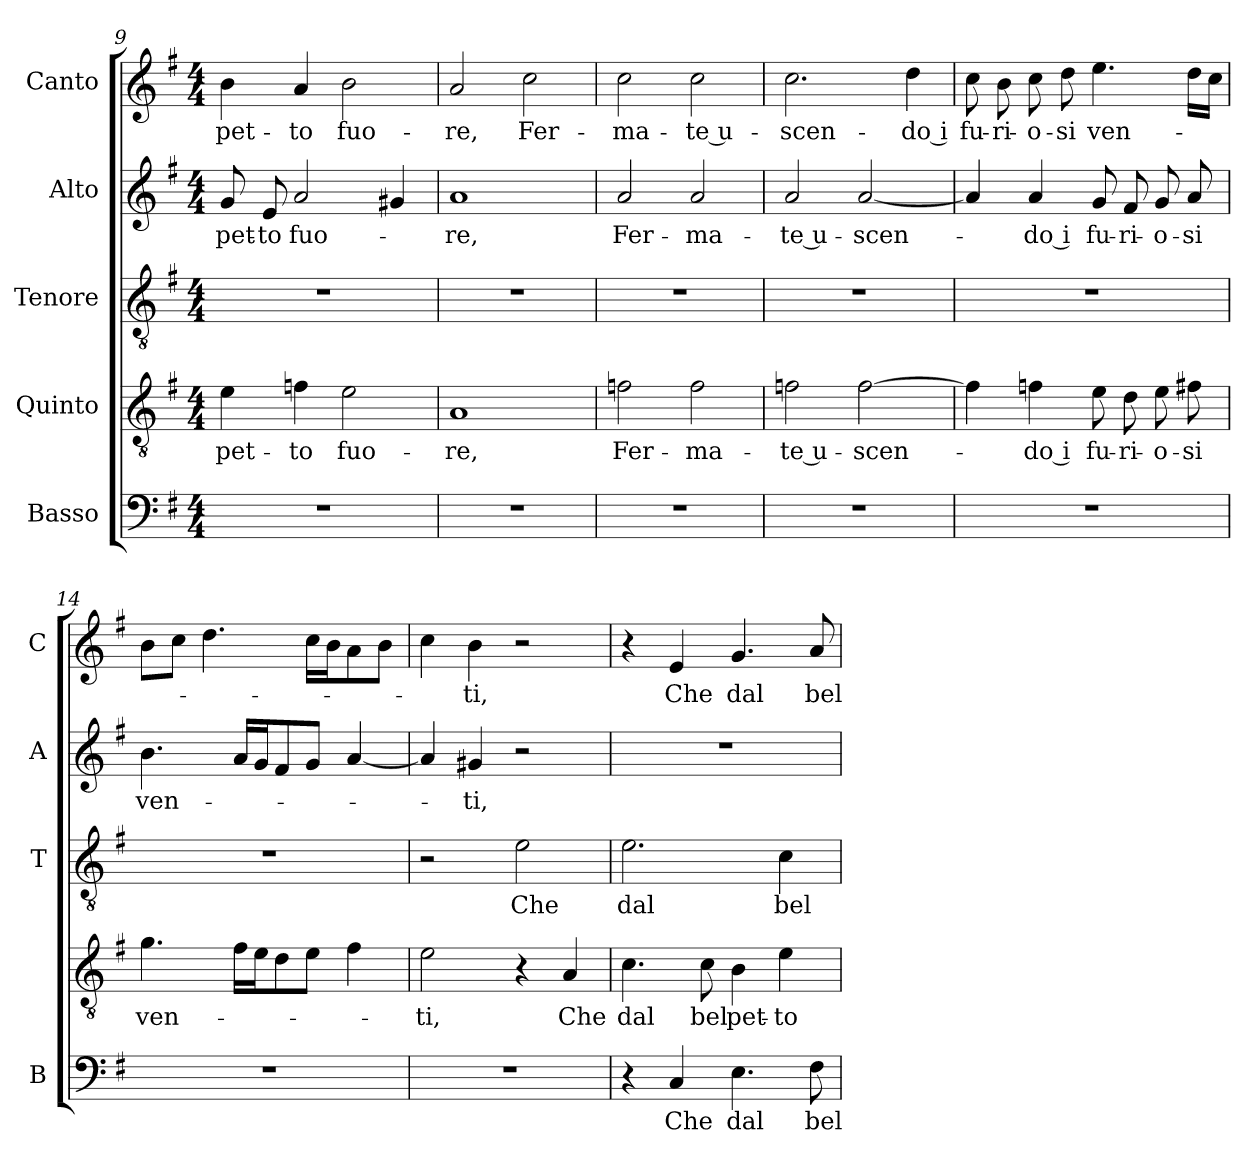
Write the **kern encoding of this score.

**kern	**text	**kern	**text	**kern	**text	**kern	**text	**kern	**text
*part5	*part5	*part4	*part4	*part3	*part3	*part2	*part2	*part1	*part1
*staff5	*staff5	*staff4	*staff4	*staff3	*staff3	*staff2	*staff2	*staff1	*staff1
*I"Basso	*	*I"Quinto	*	*I"Tenore	*	*I"Alto	*	*I"Canto	*
*I'B	*	*	*	*I'T	*	*I'A	*	*I'C	*
*clefF4	*	*clefGv2	*	*clefGv2	*	*clefG2	*	*clefG2	*
*k[f#]	*	*k[f#]	*	*k[f#]	*	*k[f#]	*	*k[f#]	*
*G:	*	*G:	*	*G:	*	*G:	*	*G:	*
*M4/4	*	*M4/4	*	*M4/4	*	*M4/4	*	*M4/4	*
=9	=9	=9	=9	=9	=9	=9	=9	=9	=9
!	!	!	!LO:LY:b	!	!	!	!	!	!
!	!	!	!	!	!	!	!LO:LY:b	!	!
!	!	!	!	!	!	!	!	!	!LO:LY:b
1r	.	4e\	pet-	1r	.	8g/	pet-	4b\	pet-
!	!	!	!	!	!	!	!LO:LY:b	!	!
.	.	.	.	.	.	8e/	-to	.	.
!	!	!	!LO:LY:b	!	!	!	!	!	!
!	!	!	!	!	!	!	!LO:LY:b	!	!
!	!	!	!	!	!	!	!	!	!LO:LY:b
.	.	4fn\	-to	.	.	2a/	fuo-	4a/	-to
!	!	!	!LO:LY:b	!	!	!	!	!	!
!	!	!	!	!	!	!	!	!	!LO:LY:b
.	.	2e\	fuo-	.	.	.	.	2b\	fuo-
.	.	.	.	.	.	4g#X/	.	.	.
=10	=10	=10	=10	=10	=10	=10	=10	=10	=10
!	!	!	!LO:LY:b	!	!	!	!	!	!
!	!	!	!	!	!	!	!LO:LY:b	!	!
!	!	!	!	!	!	!	!	!	!LO:LY:b
1r	.	1A	-re,	1r	.	1a	-re,	2a/	-re,
!	!	!	!	!	!	!	!	!	!LO:LY:b
.	.	.	.	.	.	.	.	2cc\	Fer-
=11	=11	=11	=11	=11	=11	=11	=11	=11	=11
!	!	!	!LO:LY:b	!	!	!	!	!	!
!	!	!	!	!	!	!	!LO:LY:b	!	!
!	!	!	!	!	!	!	!	!	!LO:LY:b
1r	.	2fn\	Fer-	1r	.	2a/	Fer-	2cc\	-ma-
!	!	!	!LO:LY:b	!	!	!	!	!	!
!	!	!	!	!	!	!	!LO:LY:b	!	!
!	!	!	!	!	!	!	!	!	!LO:LY:b
.	.	2f\	-ma-	.	.	2a/	-ma-	2cc\	-te u-
=12	=12	=12	=12	=12	=12	=12	=12	=12	=12
!	!	!	!LO:LY:b	!	!	!	!	!	!
!	!	!	!	!	!	!	!LO:LY:b	!	!
!	!	!	!	!	!	!	!	!	!LO:LY:b
1r	.	2fn\	-te u-	1r	.	2a/	-te u-	2.cc\	-scen-
!	!	!	!LO:LY:b	!	!	!	!	!	!
!	!	!	!	!	!	!	!LO:LY:b	!	!
.	.	[2f\	-scen-	.	.	[2a/	-scen-	.	.
!	!	!	!	!	!	!	!	!	!LO:LY:b
.	.	.	.	.	.	.	.	4dd\	-do i
=13	=13	=13	=13	=13	=13	=13	=13	=13	=13
!	!	!	!	!	!	!	!	!	!LO:LY:b
1r	.	4f\]	.	1r	.	4a/]	.	8cc\	fu-
!	!	!	!	!	!	!	!	!	!LO:LY:b
.	.	.	.	.	.	.	.	8b\	-ri-
!	!	!	!LO:LY:b	!	!	!	!	!	!
!	!	!	!	!	!	!	!LO:LY:b	!	!
!	!	!	!	!	!	!	!	!	!LO:LY:b
.	.	4fn\	-do i	.	.	4a/	-do i	8cc\	-o-
!	!	!	!	!	!	!	!	!	!LO:LY:b
.	.	.	.	.	.	.	.	8dd\	-si
!	!	!	!LO:LY:b	!	!	!	!	!	!
!	!	!	!	!	!	!	!LO:LY:b	!	!
!	!	!	!	!	!	!	!	!	!LO:LY:b
.	.	8e\	fu-	.	.	8g/	fu-	4.ee\	ven-
!	!	!	!LO:LY:b	!	!	!	!	!	!
!	!	!	!	!	!	!	!LO:LY:b	!	!
.	.	8d\	-ri-	.	.	8f#/	-ri-	.	.
!	!	!	!LO:LY:b	!	!	!	!	!	!
!	!	!	!	!	!	!	!LO:LY:b	!	!
.	.	8e\	-o-	.	.	8g/	-o-	.	.
!	!	!	!LO:LY:b	!	!	!	!	!	!
!	!	!	!	!	!	!	!LO:LY:b	!	!
.	.	8f#X\	-si	.	.	8a/	-si	16dd\LL	.
.	.	.	.	.	.	.	.	16cc\JJ	.
=14	=14	=14	=14	=14	=14	=14	=14	=14	=14
!	!	!	!LO:LY:b	!	!	!	!	!	!
!	!	!	!	!	!	!	!LO:LY:b	!	!
1r	.	4.g\	ven-	1r	.	4.b\	ven-	8b\L	.
.	.	.	.	.	.	.	.	8cc\J	.
.	.	.	.	.	.	.	.	4.dd\	.
.	.	16f#\LL	.	.	.	16a/LL	.	.	.
.	.	16e\J	.	.	.	16g/J	.	.	.
.	.	8d\	.	.	.	8f#/	.	.	.
.	.	8e\J	.	.	.	8g/J	.	16cc\LL	.
.	.	.	.	.	.	.	.	16b\J	.
.	.	4f#\	.	.	.	[4a/	.	8a\	.
.	.	.	.	.	.	.	.	8b\J	.
!!LO:PB:g=z
=15	=15	=15	=15	=15	=15	=15	=15	=15	=15
!	!	!	!LO:LY:b	!	!	!	!	!	!
1r	.	2e\	-ti,	2r	.	4a/]	.	4cc\	.
!	!	!	!	!	!	!	!LO:LY:b	!	!
!	!	!	!	!	!	!	!	!	!LO:LY:b
.	.	.	.	.	.	4g#X/	-ti,	4b\	-ti,
!	!	!	!	!	!LO:LY:b	!	!	!	!
.	.	4r	.	2e\	Che	2r	.	2r	.
!	!	!	!LO:LY:b	!	!	!	!	!	!
.	.	4A/	Che	.	.	.	.	.	.
=16	=16	=16	=16	=16	=16	=16	=16	=16	=16
!	!	!	!LO:LY:b	!	!	!	!	!	!
!	!	!	!	!	!LO:LY:b	!	!	!	!
4r	.	4.c\	dal	2.e\	dal	1r	.	4r	.
!	!LO:LY:b	!	!	!	!	!	!	!	!
!	!	!	!	!	!	!	!	!	!LO:LY:b
4C/	Che	.	.	.	.	.	.	4e/	Che
!	!	!	!LO:LY:b	!	!	!	!	!	!
.	.	8c\	bel	.	.	.	.	.	.
!	!LO:LY:b	!	!	!	!	!	!	!	!
!	!	!	!LO:LY:b	!	!	!	!	!	!
!	!	!	!	!	!	!	!	!	!LO:LY:b
4.E\	dal	4B\	pet-	.	.	.	.	4.g/	dal
!	!	!	!LO:LY:b	!	!	!	!	!	!
!	!	!	!	!	!LO:LY:b	!	!	!	!
.	.	4e\	-to	4c\	bel	.	.	.	.
!	!LO:LY:b	!	!	!	!	!	!	!	!
!	!	!	!	!	!	!	!	!	!LO:LY:b
8F#\	bel	.	.	.	.	.	.	8a/	bel
=	=	=	=	=	=	=	=	=	=
*-	*-	*-	*-	*-	*-	*-	*-	*-	*-
